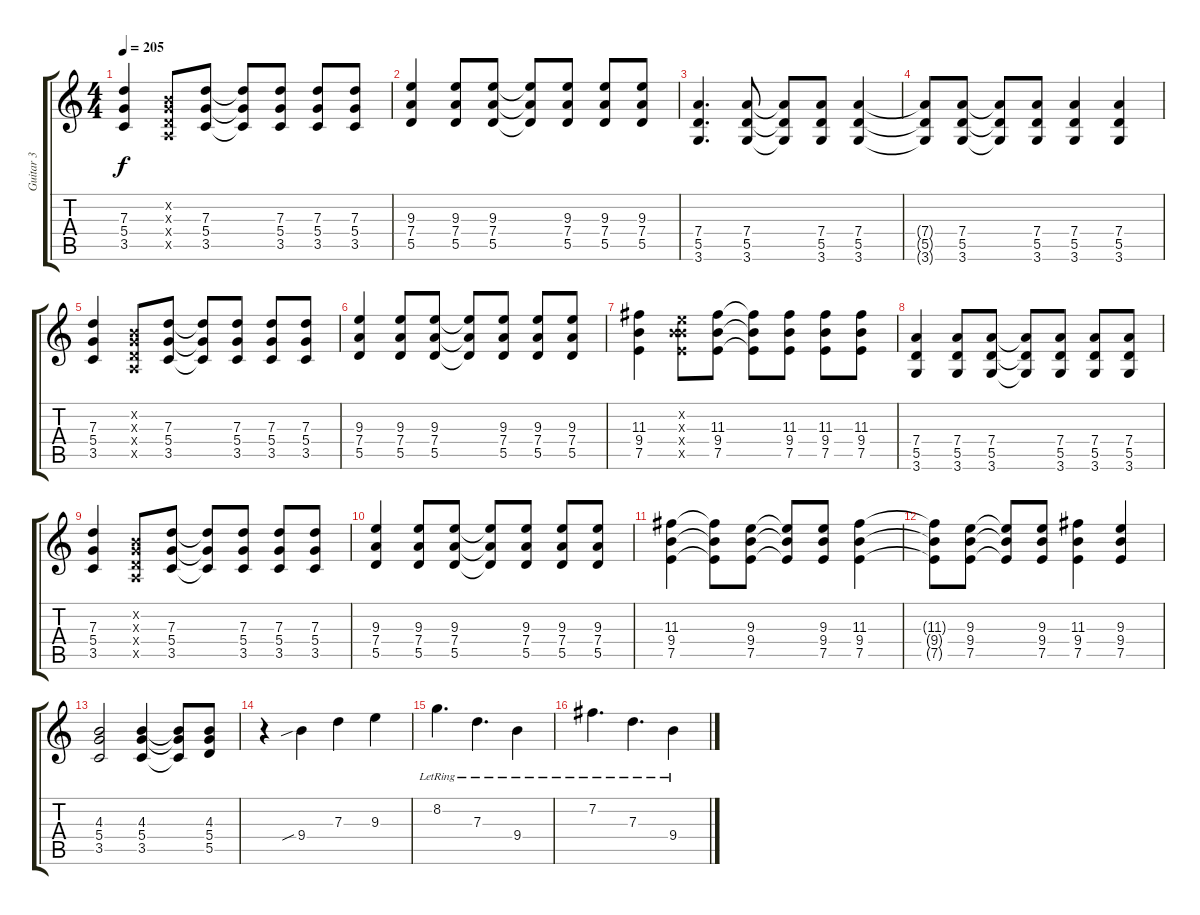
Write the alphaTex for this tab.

\track ("Guitar 3" "Guitar 3") {instrument distortionguitar}
\staff {score tabs}
\tuning (E4 B3 G3 D3 A2 E2) {hide}
\ts (4 4)
\tempo 205
\clef g2
\ks c
(7.3 5.4 3.5).4{dy f} (0.2{x} 0.3{x} 0.4{x} 0.5{x}).8 (7.3 5.4 3.5).8 (7.3{t} 5.4{t} 3.5{t}).8 (7.3 5.4 3.5).8 (7.3 5.4 3.5).8 (7.3 5.4 3.5).8 |
(9.3 7.4 5.5).4 (9.3 7.4 5.5).8 (9.3 7.4 5.5).8 (9.3{t} 7.4{t} 5.5{t}).8 (9.3 7.4 5.5).8 (9.3 7.4 5.5).8 (9.3 7.4 5.5).8 |
(7.4 5.5 3.6).4{d} (7.4 5.5 3.6).8 (7.4{t} 5.5{t} 3.6{t}).8 (7.4 5.5 3.6).8 (7.4 5.5 3.6).4 |
(7.4{t} 5.5{t} 3.6{t}).8 (7.4 5.5 3.6).8 (7.4{t} 5.5{t} 3.6{t}).8 (7.4 5.5 3.6).8 (7.4 5.5 3.6).4 (7.4 5.5 3.6).4 |
(7.3 5.4 3.5).4 (0.2{x} 0.3{x} 0.4{x} 0.5{x}).8 (7.3 5.4 3.5).8 (7.3{t} 5.4{t} 3.5{t}).8 (7.3 5.4 3.5).8 (7.3 5.4 3.5).8 (7.3 5.4 3.5).8 |
(9.3 7.4 5.5).4 (9.3 7.4 5.5).8 (9.3 7.4 5.5).8 (9.3{t} 7.4{t} 5.5{t}).8 (9.3 7.4 5.5).8 (9.3 7.4 5.5).8 (9.3 7.4 5.5).8 |
(11.3 9.4 7.5).4 (0.2{x} 9.3{x} 9.4{x} 7.5{x}).8 (11.3 9.4 7.5).8 (11.3{t} 9.4{t} 7.5{t}).8 (11.3 9.4 7.5).8 (11.3 9.4 7.5).8 (11.3 9.4 7.5).8 |
(7.4 5.5 3.6).4 (7.4 5.5 3.6).8 (7.4 5.5 3.6).8 (7.4{t} 5.5{t} 3.6{t}).8 (7.4 5.5 3.6).8 (7.4 5.5 3.6).8 (7.4 5.5 3.6).8 |
(7.3 5.4 3.5).4 (0.2{x} 0.3{x} 0.4{x} 0.5{x}).8 (7.3 5.4 3.5).8 (7.3{t} 5.4{t} 3.5{t}).8 (7.3 5.4 3.5).8 (7.3 5.4 3.5).8 (7.3 5.4 3.5).8 |
(9.3 7.4 5.5).4 (9.3 7.4 5.5).8 (9.3 7.4 5.5).8 (9.3{t} 7.4{t} 5.5{t}).8 (9.3 7.4 5.5).8 (9.3 7.4 5.5).8 (9.3 7.4 5.5).8 |
(11.3 9.4 7.5).4 (11.3{t} 9.4{t} 7.5{t}).8 (9.3 9.4 7.5).8 (9.3{t} 9.4{t} 7.5{t}).8 (9.3 9.4 7.5).8 (11.3 9.4 7.5).4 |
(11.3{t} 9.4{t} 7.5{t}).8 (9.3 9.4 7.5).8 (9.3{t} 9.4{t} 7.5{t}).8 (9.3 9.4 7.5).8 (11.3 9.4 7.5).4 (9.3 9.4 7.5).4 |
(4.3 5.4 3.5).2 (4.3 5.4 3.5).4 (4.3{t} 5.4{t} 3.5{t}).8 (4.3 5.4 5.5).8 |
r.4 9.4{sib}.4 7.3.4 9.3.4 |
8.2{lr}.4{d} 7.3{lr}.4{d} 9.4{lr}.4 |
7.2{lr}.4{d} 7.3{lr}.4{d} 9.4{lr}.4
